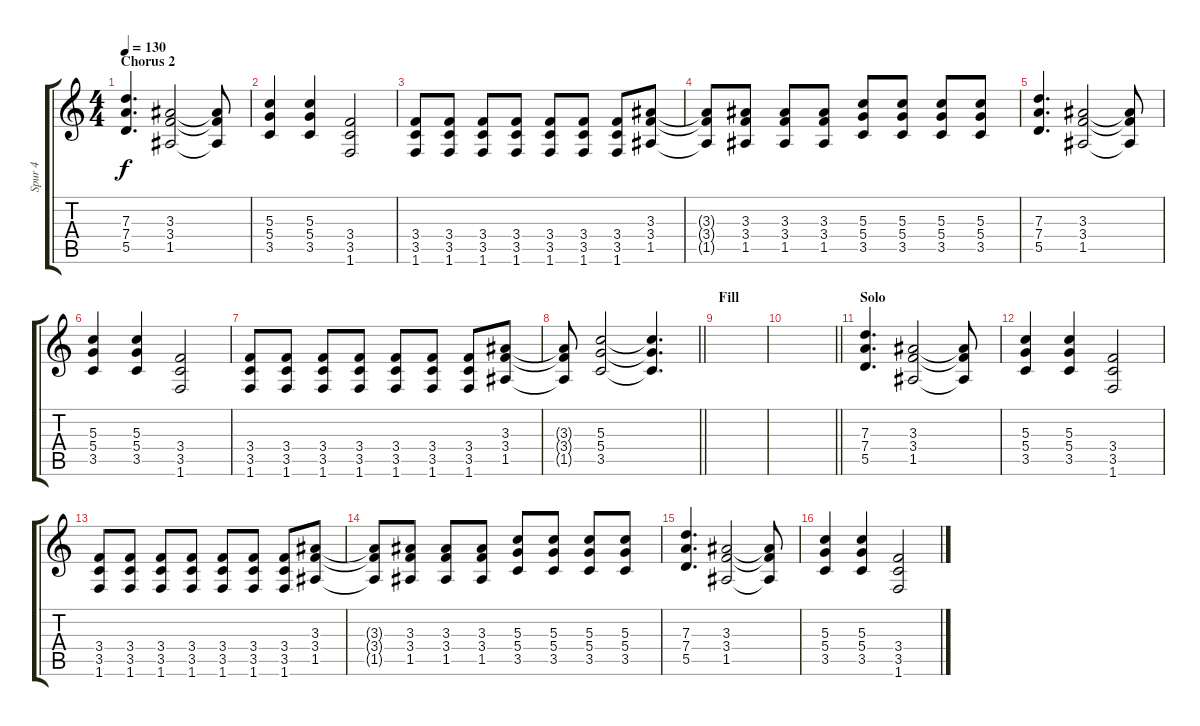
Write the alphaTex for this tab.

\track ("Spur 4" "Spur 4") {instrument overdrivenguitar}
\staff {score tabs}
\tuning (E4 B3 G3 D3 A2 E2) {hide}
\ts (4 4)
\section ("" "Chorus 2")
\tempo 130
\clef g2
\ks c
(7.3 7.4 5.5).4{d dy f} (3.3 3.4 1.5).2 (3.3{t} 3.4{t} 1.5{t}).8 |
(5.3 5.4 3.5).4 (5.3 5.4 3.5).4 (3.4 3.5 1.6).2 |
(3.4 3.5 1.6).8 (3.4 3.5 1.6).8 (3.4 3.5 1.6).8 (3.4 3.5 1.6).8 (3.4 3.5 1.6).8 (3.4 3.5 1.6).8 (3.4 3.5 1.6).8 (3.3 3.4 1.5).8 |
(3.3{t} 3.4{t} 1.5{t}).8 (3.3 3.4 1.5).8 (3.3 3.4 1.5).8 (3.3 3.4 1.5).8 (5.3 5.4 3.5).8 (5.3 5.4 3.5).8 (5.3 5.4 3.5).8 (5.3 5.4 3.5).8 |
(7.3 7.4 5.5).4{d} (3.3 3.4 1.5).2 (3.3{t} 3.4{t} 1.5{t}).8 |
(5.3 5.4 3.5).4 (5.3 5.4 3.5).4 (3.4 3.5 1.6).2 |
(3.4 3.5 1.6).8 (3.4 3.5 1.6).8 (3.4 3.5 1.6).8 (3.4 3.5 1.6).8 (3.4 3.5 1.6).8 (3.4 3.5 1.6).8 (3.4 3.5 1.6).8 (3.3 3.4 1.5).8 |
\barLineRight lightlight
(3.3{t} 3.4{t} 1.5{t}).8 (5.3 5.4 3.5).2 (5.3{t} 5.4{t} 3.5{t}).4{d} |
\section ("" "Fill")
|
\barLineRight lightlight
|
\section ("" "Solo")
(7.3 7.4 5.5).4{d} (3.3 3.4 1.5).2 (3.3{t} 3.4{t} 1.5{t}).8 |
(5.3 5.4 3.5).4 (5.3 5.4 3.5).4 (3.4 3.5 1.6).2 |
(3.4 3.5 1.6).8 (3.4 3.5 1.6).8 (3.4 3.5 1.6).8 (3.4 3.5 1.6).8 (3.4 3.5 1.6).8 (3.4 3.5 1.6).8 (3.4 3.5 1.6).8 (3.3 3.4 1.5).8 |
(3.3{t} 3.4{t} 1.5{t}).8 (3.3 3.4 1.5).8 (3.3 3.4 1.5).8 (3.3 3.4 1.5).8 (5.3 5.4 3.5).8 (5.3 5.4 3.5).8 (5.3 5.4 3.5).8 (5.3 5.4 3.5).8 |
(7.3 7.4 5.5).4{d} (3.3 3.4 1.5).2 (3.3{t} 3.4{t} 1.5{t}).8 |
(5.3 5.4 3.5).4 (5.3 5.4 3.5).4 (3.4 3.5 1.6).2
